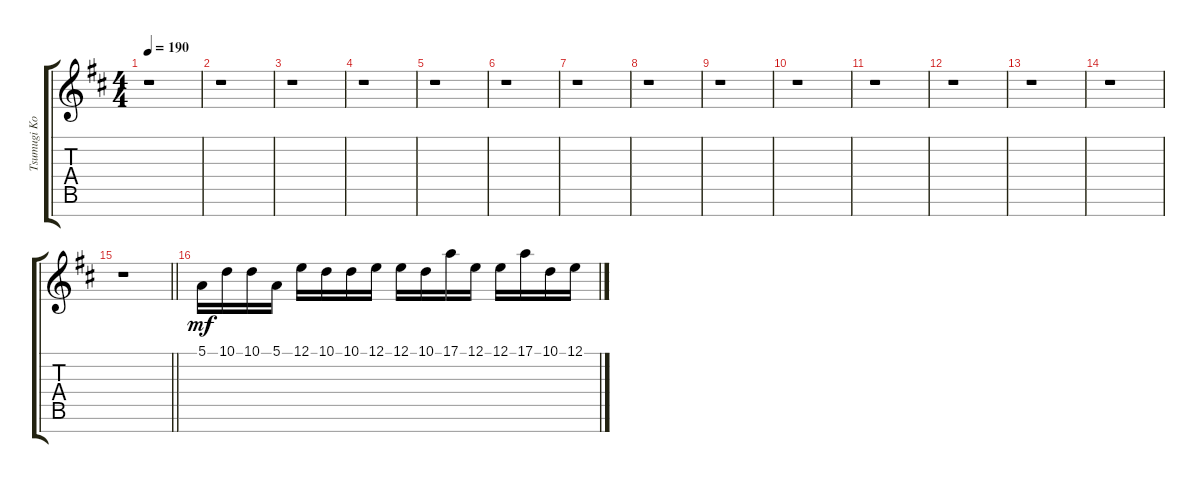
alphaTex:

\track ("Tsumugi Kotobuki (Sequence-I)" "Tsumugi Ko") {instrument lead1square}
\staff {score tabs}
\tuning (E4 B3 G3 D3 A2 E2 B1) {hide}
\ts (4 4)
\tempo 190
\clef g2
\ks d
r.1{dy mf} |
r.1 |
r.1 |
r.1 |
r.1 |
r.1 |
r.1 |
r.1 |
r.1 |
r.1 |
r.1 |
r.1 |
r.1 |
r.1 |
\barLineRight lightlight
r.1 |
\section ("" "")
5.1.16 10.1.16 10.1.16 5.1.16 12.1.16 10.1.16 10.1.16 12.1.16 12.1.16 10.1.16 17.1.16 12.1.16 12.1.16 17.1.16 10.1.16 12.1.16
